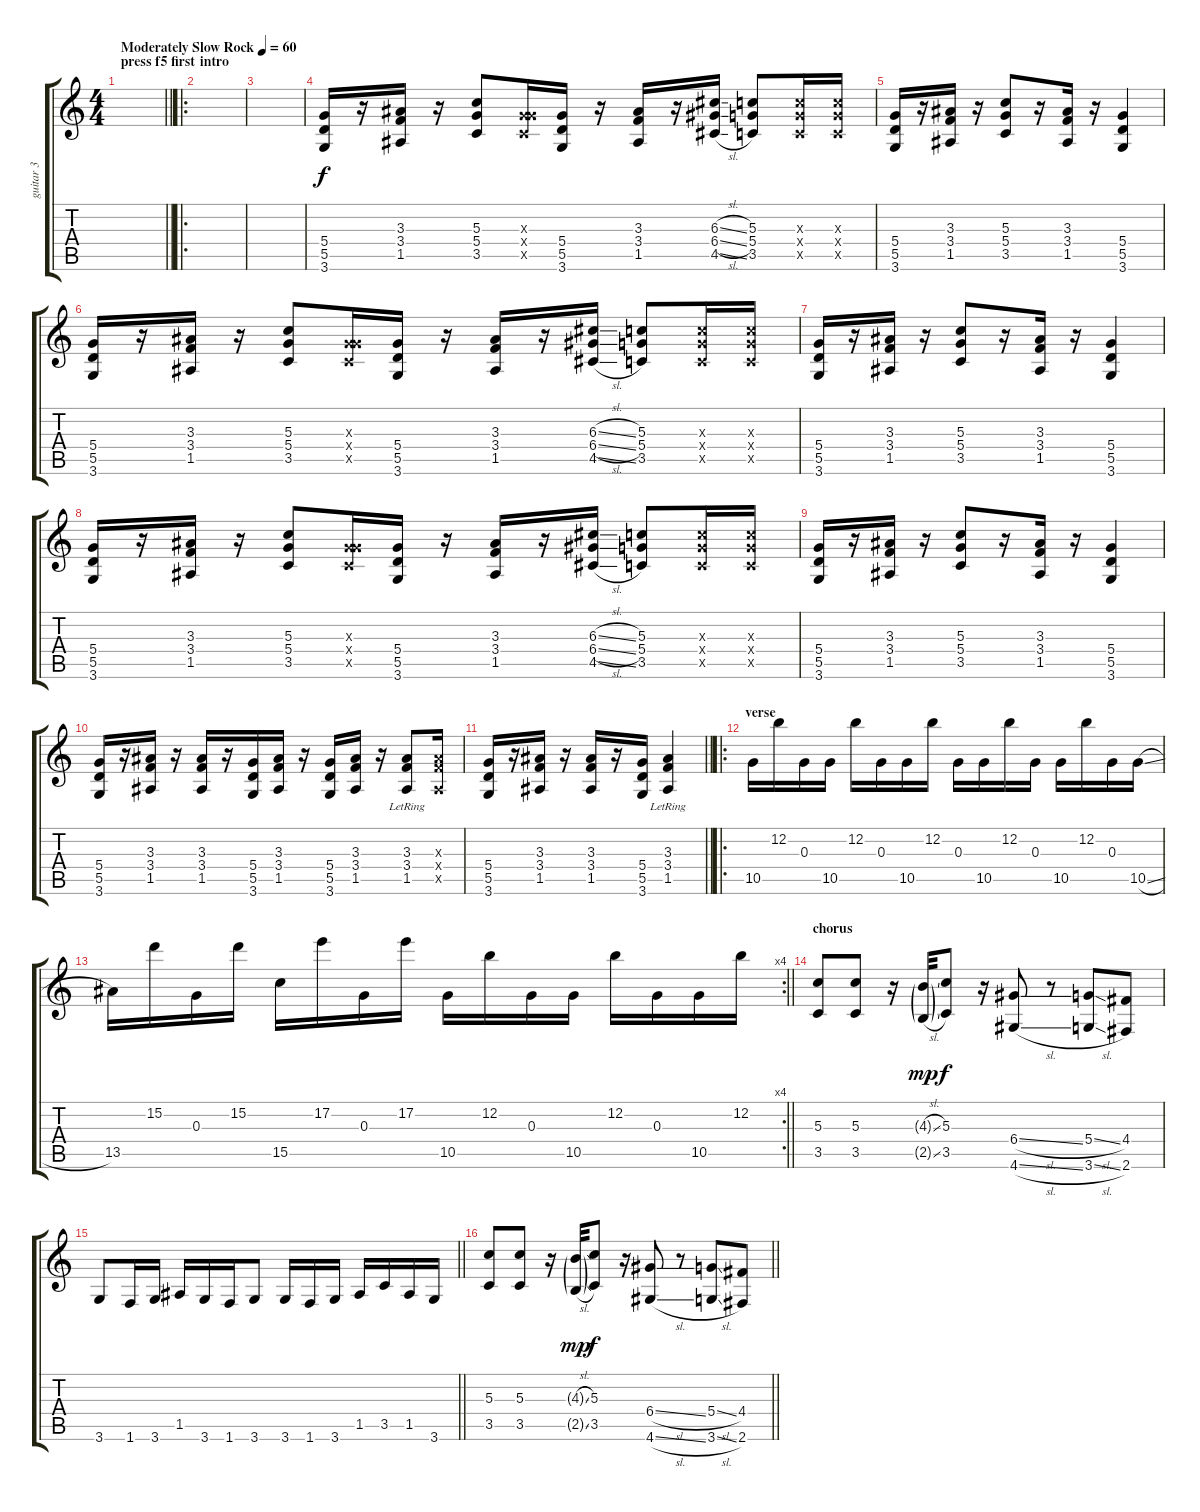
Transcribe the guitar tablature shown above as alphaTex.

\track ("guitar 3" "guitar 3") {instrument acousticguitarsteel}
\staff {score tabs}
\tuning (E4 B3 G3 D3 A2 E2) {hide}
\ts (4 4)
\section ("" "press f5 first")
\tempo (60 "Moderately Slow Rock")
\clef g2
\barLineRight lightlight
\ks c
|
\ro
\section ("" "intro")
|
|
(5.4 5.5 3.6).16 r.16 (3.3 3.4 1.5).16 r.16 (5.3 5.4 3.5).8 (0.3{x} 5.4{x} 3.5{x}).16 (5.4 5.5 3.6).16 r.16 (3.3 3.4 1.5).16 r.16 (6.3{sl} 6.4{sl} 4.5{sl}).16 (5.3 5.4 3.5).8 (5.3{x} 5.4{x} 3.5{x}).16 (5.3{x} 5.4{x} 3.5{x}).16 |
(5.4 5.5 3.6).16 r.16 (3.3 3.4 1.5).16 r.16 (5.3 5.4 3.5).8 r.16 (3.3 3.4 1.5).16 r.16 (5.4 5.5 3.6).4 |
(5.4 5.5 3.6).16 r.16 (3.3 3.4 1.5).16 r.16 (5.3 5.4 3.5).8 (0.3{x} 5.4{x} 3.5{x}).16 (5.4 5.5 3.6).16 r.16 (3.3 3.4 1.5).16 r.16 (6.3{sl} 6.4{sl} 4.5{sl}).16 (5.3 5.4 3.5).8 (5.3{x} 5.4{x} 3.5{x}).16 (5.3{x} 5.4{x} 3.5{x}).16 |
(5.4 5.5 3.6).16 r.16 (3.3 3.4 1.5).16 r.16 (5.3 5.4 3.5).8 r.16 (3.3 3.4 1.5).16 r.16 (5.4 5.5 3.6).4 |
(5.4 5.5 3.6).16 r.16 (3.3 3.4 1.5).16 r.16 (5.3 5.4 3.5).8 (0.3{x} 5.4{x} 3.5{x}).16 (5.4 5.5 3.6).16 r.16 (3.3 3.4 1.5).16 r.16 (6.3{sl} 6.4{sl} 4.5{sl}).16 (5.3 5.4 3.5).8 (5.3{x} 5.4{x} 3.5{x}).16 (5.3{x} 5.4{x} 3.5{x}).16 |
(5.4 5.5 3.6).16 r.16 (3.3 3.4 1.5).16 r.16 (5.3 5.4 3.5).8 r.16 (3.3 3.4 1.5).16 r.16 (5.4 5.5 3.6).4 |
(5.4 5.5 3.6).16 r.16 (3.3 3.4 1.5).16 r.16 (3.3 3.4 1.5).16 r.16 (5.4 5.5 3.6).16 (3.3 3.4 1.5).16 r.16 (5.4 5.5 3.6).16 (3.3 3.4 1.5).16 r.16 (3.3{lr} 3.4 1.5).8 (3.3{x} 3.4{x} 1.5{x}).16 |
\barLineRight lightlight
(5.4 5.5 3.6).16 r.16 (3.3 3.4 1.5).16 r.16 (3.3 3.4 1.5).16 r.16 (5.4 5.5 3.6).16 (3.3{lr} 3.4 1.5).4 |
\ro
\section ("" "verse")
10.5.16 12.2.16 0.3.16 10.5.16 12.2.16 0.3.16 10.5.16 12.2.16 0.3.16 10.5.16 12.2.16 0.3.16 10.5.16 12.2.16 0.3.16 10.5{sl}.16 |
\rc 4
\barLineRight lightlight
13.5.16 15.2.16 0.3.16 15.2.16 15.5.16 17.2.16 0.3.16 17.2.16 10.5.16 12.2.16 0.3.16 10.5.16 12.2.16 0.3.16 10.5.16 12.2.16 |
\section ("" "chorus")
(5.3 3.5).8 (5.3 3.5).8 r.16 (4.3{sl g} 2.5{sl g}).32{dy mp} (5.3 3.5).8{dy f} r.16 (6.4{sl} 4.6{sl}).8 r.8 (5.4{sl} 3.6{sl}).8 (4.4 2.6).8 |
\barLineRight lightlight
3.6.8 1.6.16 3.6.16 1.5.16 3.6.16 1.6.16 3.6.8 3.6.16 1.6.16 3.6.16 1.5.16 3.5.16 1.5.16 3.6.16 |
\barLineRight lightlight
(5.3 3.5).8 (5.3 3.5).8 r.16 (4.3{sl g} 2.5{sl g}).32{dy mp} (5.3 3.5).8{dy f} r.16 (6.4{sl} 4.6{sl}).8 r.8 (5.4{sl} 3.6{sl}).8 (4.4 2.6).8
